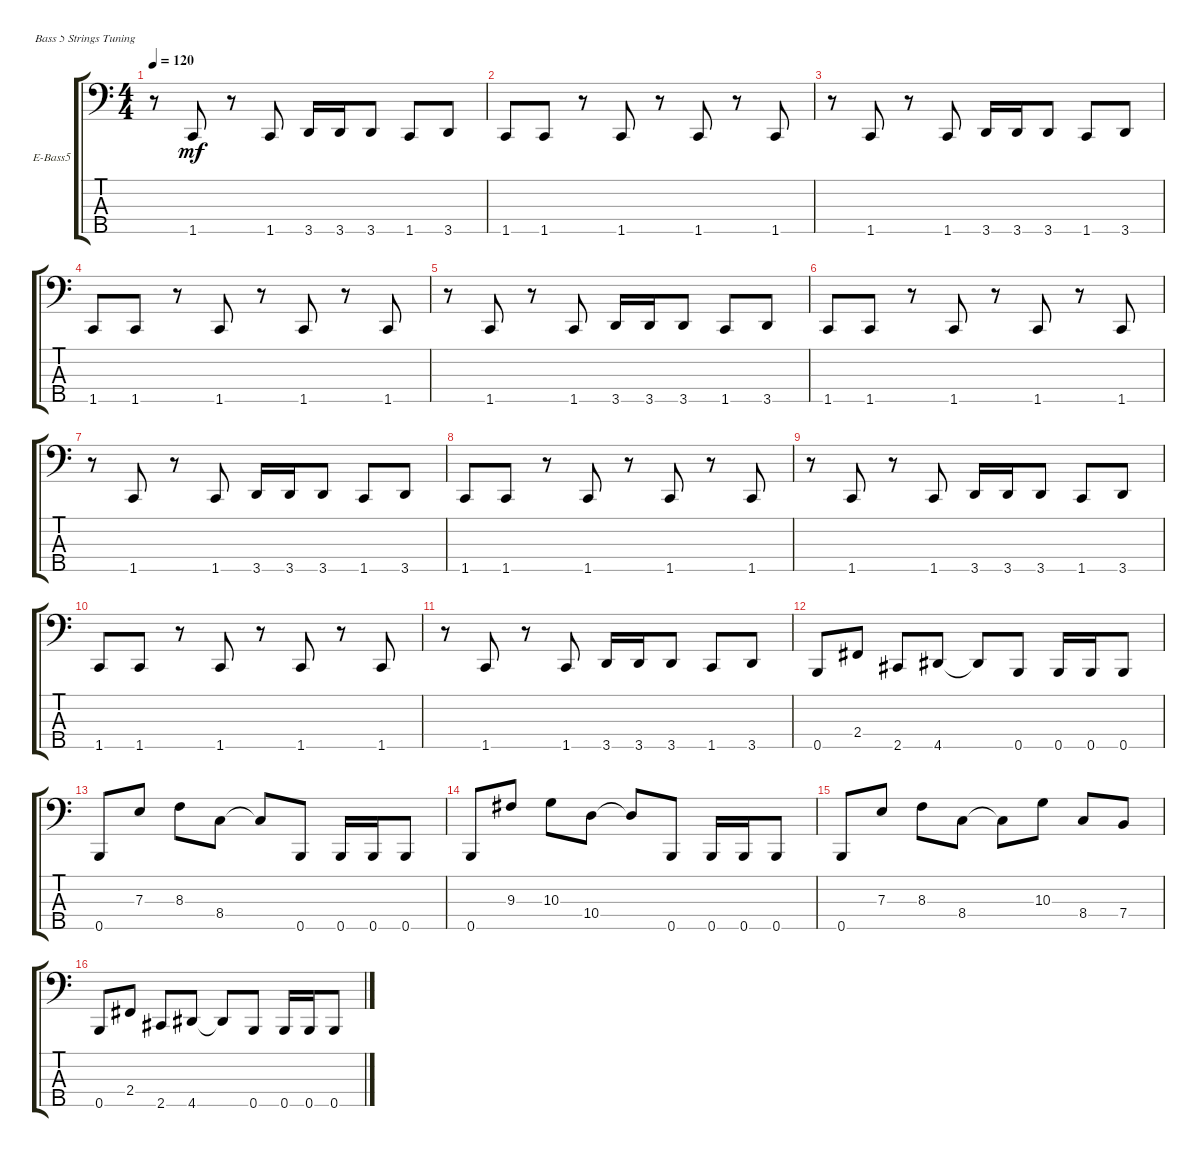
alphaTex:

\defaultSystemsLayout 4
\bracketExtendMode groupsimilarinstruments
\firstSystemTrackNameOrientation horizontal
\otherSystemsTrackNameOrientation horizontal
\track ("Electric Bass" "E-Bass5") {instrument electricbassfinger}
\staff {score tabs}
\tuning (G2 D2 A1 E1 B0)
\ts (4 4)
\tempo 120
\clef f4
\ks c
r.8{dy mf} 1.5.8 r.8 1.5.8 3.5.16 3.5.16 3.5.8 1.5.8 3.5.8 |
1.5.8 1.5.8 r.8 1.5.8 r.8 1.5.8 r.8 1.5.8 |
r.8 1.5.8 r.8 1.5.8 3.5.16 3.5.16 3.5.8 1.5.8 3.5.8 |
1.5.8 1.5.8 r.8 1.5.8 r.8 1.5.8 r.8 1.5.8 |
r.8 1.5.8 r.8 1.5.8 3.5.16 3.5.16 3.5.8 1.5.8 3.5.8 |
1.5.8 1.5.8 r.8 1.5.8 r.8 1.5.8 r.8 1.5.8 |
r.8 1.5.8 r.8 1.5.8 3.5.16 3.5.16 3.5.8 1.5.8 3.5.8 |
1.5.8 1.5.8 r.8 1.5.8 r.8 1.5.8 r.8 1.5.8 |
r.8 1.5.8 r.8 1.5.8 3.5.16 3.5.16 3.5.8 1.5.8 3.5.8 |
1.5.8 1.5.8 r.8 1.5.8 r.8 1.5.8 r.8 1.5.8 |
r.8 1.5.8 r.8 1.5.8 3.5.16 3.5.16 3.5.8 1.5.8 3.5.8 |
0.5.8 2.4.8 2.5.8 4.5.8 4.5{t}.8 0.5.8 0.5.16 0.5.16 0.5.8 |
0.5.8 7.3.8 8.3.8 8.4.8 8.4{t}.8 0.5.8 0.5.16 0.5.16 0.5.8 |
0.5.8 9.3.8 10.3.8 10.4.8 10.4{t}.8 0.5.8 0.5.16 0.5.16 0.5.8 |
0.5.8 7.3.8 8.3.8 8.4.8 8.4{t}.8 10.3.8 8.4.8 7.4.8 |
0.5.8 2.4.8 2.5.8 4.5.8 4.5{t}.8 0.5.8 0.5.16 0.5.16 0.5.8
